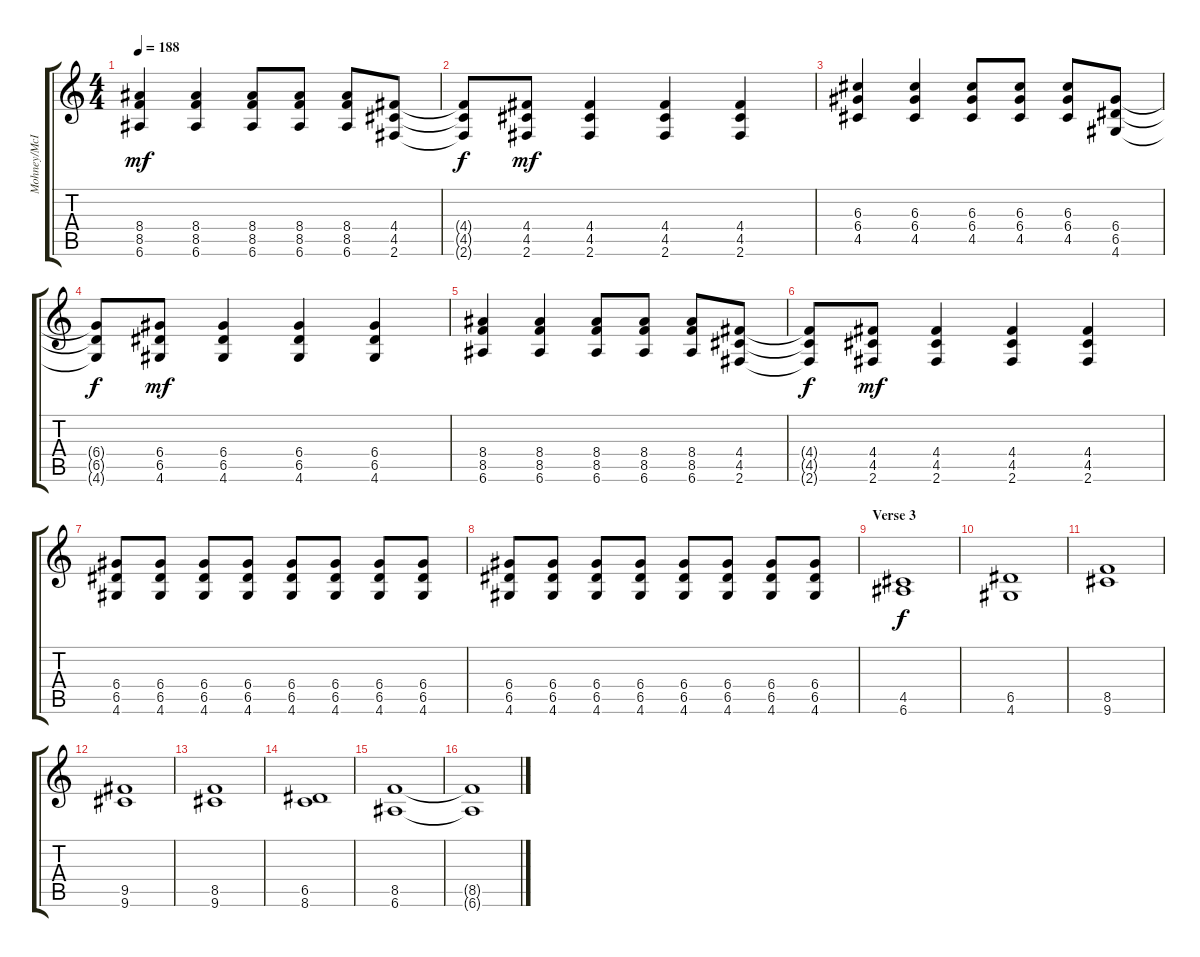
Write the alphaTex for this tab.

\track ("Mohney/McIIrath (Guitar)" "Mohney/McI") {instrument overdrivenguitar}
\staff {score tabs}
\tuning (E4 B3 G3 D3 A2 E2) {hide}
\ts (4 4)
\tempo 188
\clef g2
\ks c
(8.4 8.5 6.6).4{dy mf} (8.4 8.5 6.6).4 (8.4 8.5 6.6).8 (8.4 8.5 6.6).8 (8.4 8.5 6.6).8 (4.4 4.5 2.6).8 |
(4.4{t} 4.5{t} 2.6{t}).8{dy f} (4.4 4.5 2.6).8{dy mf} (4.4 4.5 2.6).4 (4.4 4.5 2.6).4 (4.4 4.5 2.6).4 |
(6.3 6.4 4.5).4 (6.3 6.4 4.5).4 (6.3 6.4 4.5).8 (6.3 6.4 4.5).8 (6.3 6.4 4.5).8 (6.4 6.5 4.6).8 |
(6.4{t} 6.5{t} 4.6{t}).8{dy f} (6.4 6.5 4.6).8{dy mf} (6.4 6.5 4.6).4 (6.4 6.5 4.6).4 (6.4 6.5 4.6).4 |
(8.4 8.5 6.6).4 (8.4 8.5 6.6).4 (8.4 8.5 6.6).8 (8.4 8.5 6.6).8 (8.4 8.5 6.6).8 (4.4 4.5 2.6).8 |
(4.4{t} 4.5{t} 2.6{t}).8{dy f} (4.4 4.5 2.6).8{dy mf} (4.4 4.5 2.6).4 (4.4 4.5 2.6).4 (4.4 4.5 2.6).4 |
(6.4 6.5 4.6).8 (6.4 6.5 4.6).8 (6.4 6.5 4.6).8 (6.4 6.5 4.6).8 (6.4 6.5 4.6).8 (6.4 6.5 4.6).8 (6.4 6.5 4.6).8 (6.4 6.5 4.6).8 |
(6.4 6.5 4.6).8 (6.4 6.5 4.6).8 (6.4 6.5 4.6).8 (6.4 6.5 4.6).8 (6.4 6.5 4.6).8 (6.4 6.5 4.6).8 (6.4 6.5 4.6).8 (6.4 6.5 4.6).8 |
\section ("" "Verse 3")
(4.5 6.6).1{dy f} |
(6.5 4.6).1 |
(8.5 9.6).1 |
(9.5 9.6).1 |
(8.5 9.6).1 |
(6.5 8.6).1 |
(8.5 6.6).1 |
(8.5{t} 6.6{t}).1
